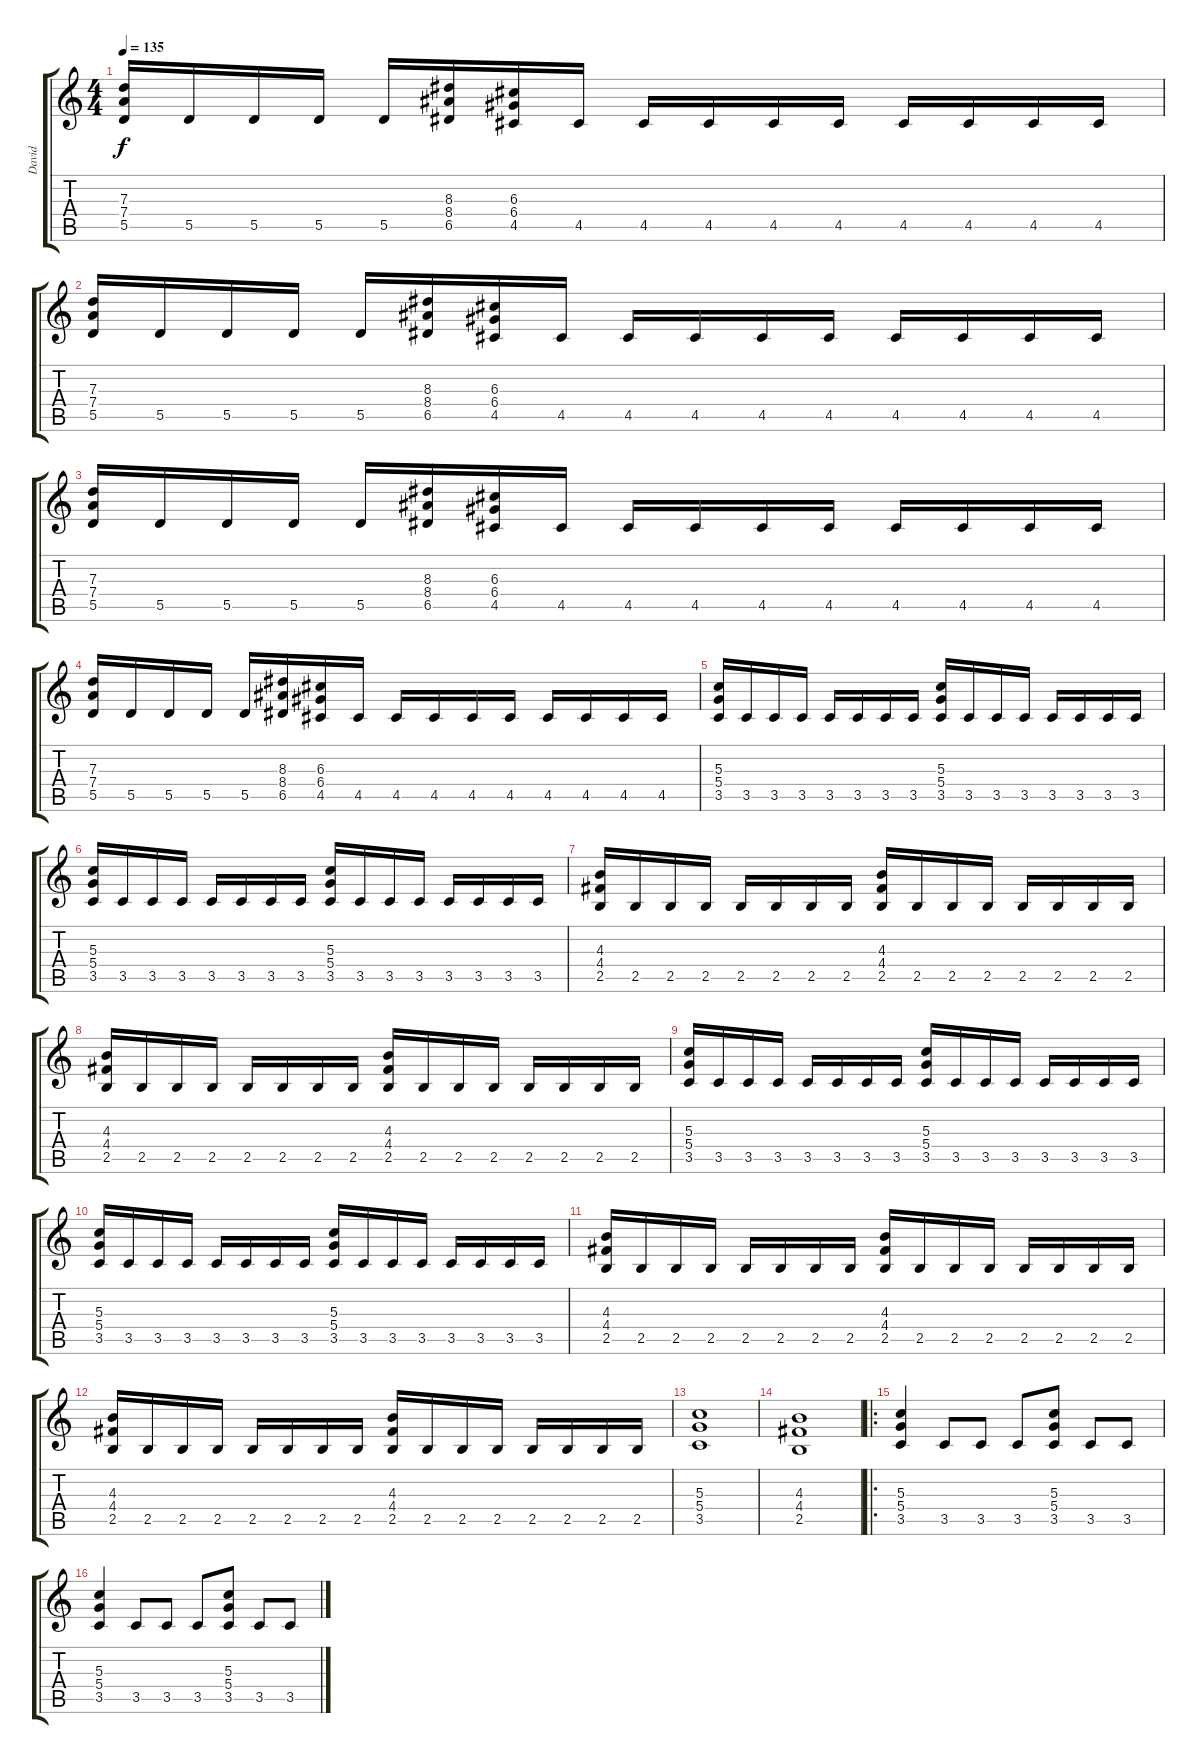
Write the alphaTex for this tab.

\track ("David" "David") {instrument distortionguitar}
\staff {score tabs}
\tuning (E4 B3 G3 D3 A2 E2) {hide}
\ts (4 4)
\tempo 135
\clef g2
\ks c
(7.3 7.4 5.5).16{dy f} 5.5.16 5.5.16 5.5.16 5.5.16 (8.3 8.4 6.5).16 (6.3 6.4 4.5).16 4.5.16 4.5.16 4.5.16 4.5.16 4.5.16 4.5.16 4.5.16 4.5.16 4.5.16 |
(7.3 7.4 5.5).16 5.5.16 5.5.16 5.5.16 5.5.16 (8.3 8.4 6.5).16 (6.3 6.4 4.5).16 4.5.16 4.5.16 4.5.16 4.5.16 4.5.16 4.5.16 4.5.16 4.5.16 4.5.16 |
(7.3 7.4 5.5).16 5.5.16 5.5.16 5.5.16 5.5.16 (8.3 8.4 6.5).16 (6.3 6.4 4.5).16 4.5.16 4.5.16 4.5.16 4.5.16 4.5.16 4.5.16 4.5.16 4.5.16 4.5.16 |
(7.3 7.4 5.5).16 5.5.16 5.5.16 5.5.16 5.5.16 (8.3 8.4 6.5).16 (6.3 6.4 4.5).16 4.5.16 4.5.16 4.5.16 4.5.16 4.5.16 4.5.16 4.5.16 4.5.16 4.5.16 |
(5.3 5.4 3.5).16 3.5.16 3.5.16 3.5.16 3.5.16 3.5.16 3.5.16 3.5.16 (5.3 5.4 3.5).16 3.5.16 3.5.16 3.5.16 3.5.16 3.5.16 3.5.16 3.5.16 |
(5.3 5.4 3.5).16 3.5.16 3.5.16 3.5.16 3.5.16 3.5.16 3.5.16 3.5.16 (5.3 5.4 3.5).16 3.5.16 3.5.16 3.5.16 3.5.16 3.5.16 3.5.16 3.5.16 |
(4.3 4.4 2.5).16 2.5.16 2.5.16 2.5.16 2.5.16 2.5.16 2.5.16 2.5.16 (4.3 4.4 2.5).16 2.5.16 2.5.16 2.5.16 2.5.16 2.5.16 2.5.16 2.5.16 |
(4.3 4.4 2.5).16 2.5.16 2.5.16 2.5.16 2.5.16 2.5.16 2.5.16 2.5.16 (4.3 4.4 2.5).16 2.5.16 2.5.16 2.5.16 2.5.16 2.5.16 2.5.16 2.5.16 |
(5.3 5.4 3.5).16 3.5.16 3.5.16 3.5.16 3.5.16 3.5.16 3.5.16 3.5.16 (5.3 5.4 3.5).16 3.5.16 3.5.16 3.5.16 3.5.16 3.5.16 3.5.16 3.5.16 |
(5.3 5.4 3.5).16 3.5.16 3.5.16 3.5.16 3.5.16 3.5.16 3.5.16 3.5.16 (5.3 5.4 3.5).16 3.5.16 3.5.16 3.5.16 3.5.16 3.5.16 3.5.16 3.5.16 |
(4.3 4.4 2.5).16 2.5.16 2.5.16 2.5.16 2.5.16 2.5.16 2.5.16 2.5.16 (4.3 4.4 2.5).16 2.5.16 2.5.16 2.5.16 2.5.16 2.5.16 2.5.16 2.5.16 |
(4.3 4.4 2.5).16 2.5.16 2.5.16 2.5.16 2.5.16 2.5.16 2.5.16 2.5.16 (4.3 4.4 2.5).16 2.5.16 2.5.16 2.5.16 2.5.16 2.5.16 2.5.16 2.5.16 |
(5.3 5.4 3.5).1 |
(4.3 4.4 2.5).1 |
\ro
(5.3 5.4 3.5).4 3.5.8 3.5.8 3.5.8 (5.3 5.4 3.5).8 3.5.8 3.5.8 |
(5.3 5.4 3.5).4 3.5.8 3.5.8 3.5.8 (5.3 5.4 3.5).8 3.5.8 3.5.8
